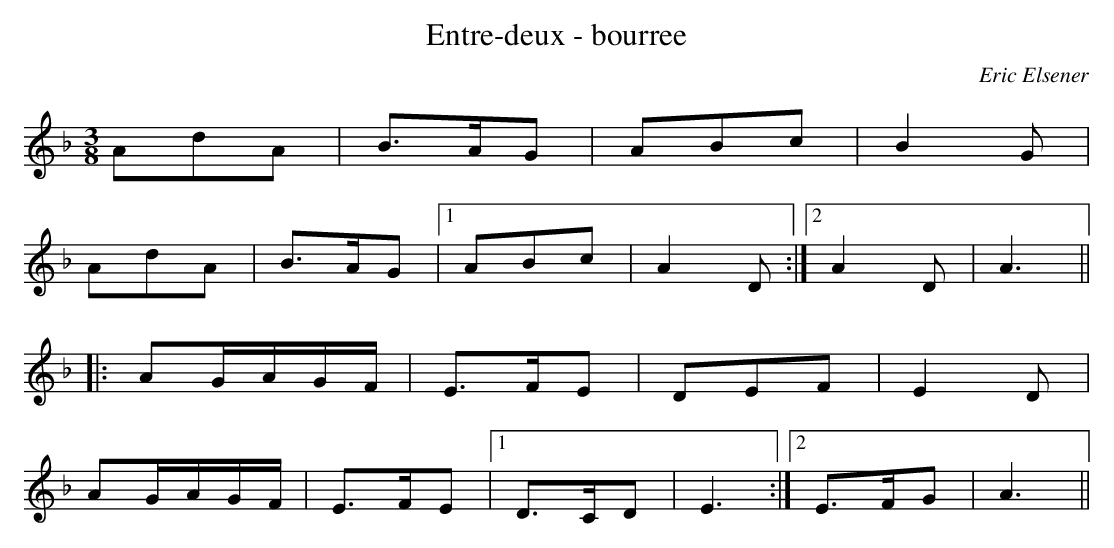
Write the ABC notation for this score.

X:1
T:Entre-deux - bourree
C:Eric Elsener
M:3/8
L:1/16
K:Dm
A2d2A2|B3AG2|A2B2c2|B4G2|
A2d2A2|B3AG2|1A2B2c2|A4D2:|2A4D2|A6||
|:A2GAGF|E3FE2|D2E2F2|E4D2|
A2GAGF|E3FE2|1D3CD2|E6:|2E3FG2|A6||
